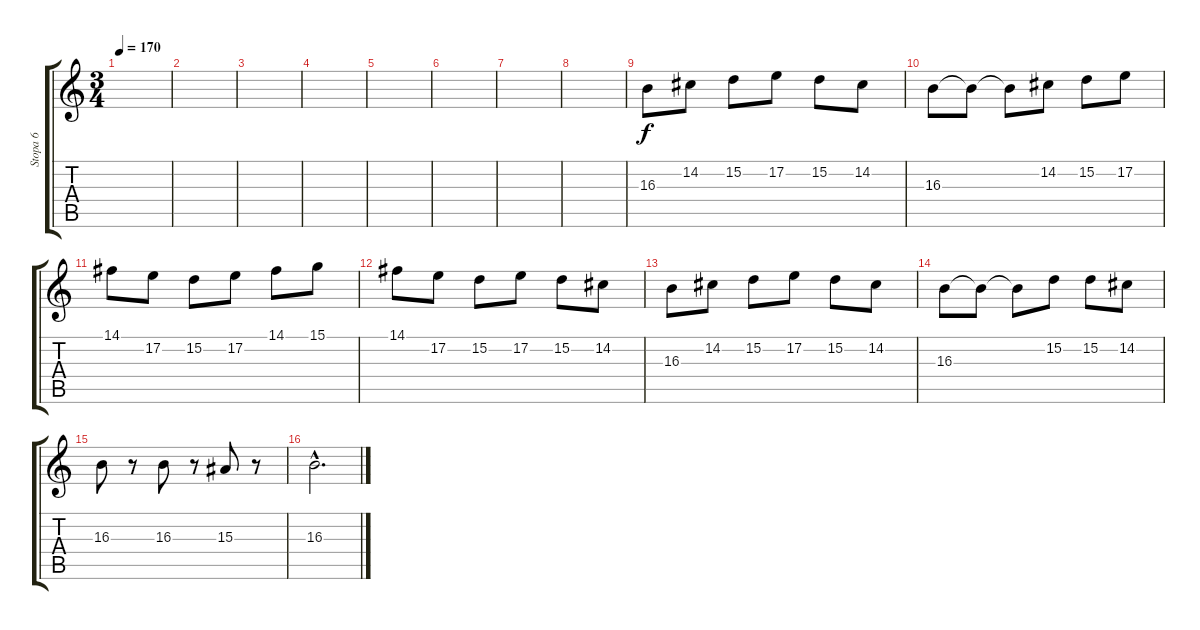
\track ("Stopa 6" "Stopa 6") {instrument panflute}
\staff {score tabs}
\tuning (E4 B3 G3 D3 A2 E2) {hide}
\ts (3 4)
\tempo 170
\clef g2
\ks c
|
|
|
|
|
|
|
|
16.3.8{volume 13 balance 8} 14.2.8 15.2.8 17.2.8 15.2.8 14.2.8 |
16.3.8 16.3{t}.8 16.3{t}.8 14.2.8 15.2.8 17.2.8 |
14.1.8 17.2.8 15.2.8 17.2.8 14.1.8 15.1.8 |
14.1.8 17.2.8 15.2.8 17.2.8 15.2.8 14.2.8 |
16.3.8 14.2.8 15.2.8 17.2.8 15.2.8 14.2.8 |
16.3.8 16.3{t}.8 16.3{t}.8 15.2.8 15.2.8 14.2.8 |
16.3.8 r.8 16.3.8 r.8 15.3.8 r.8 |
16.3{hac}.2{d}
